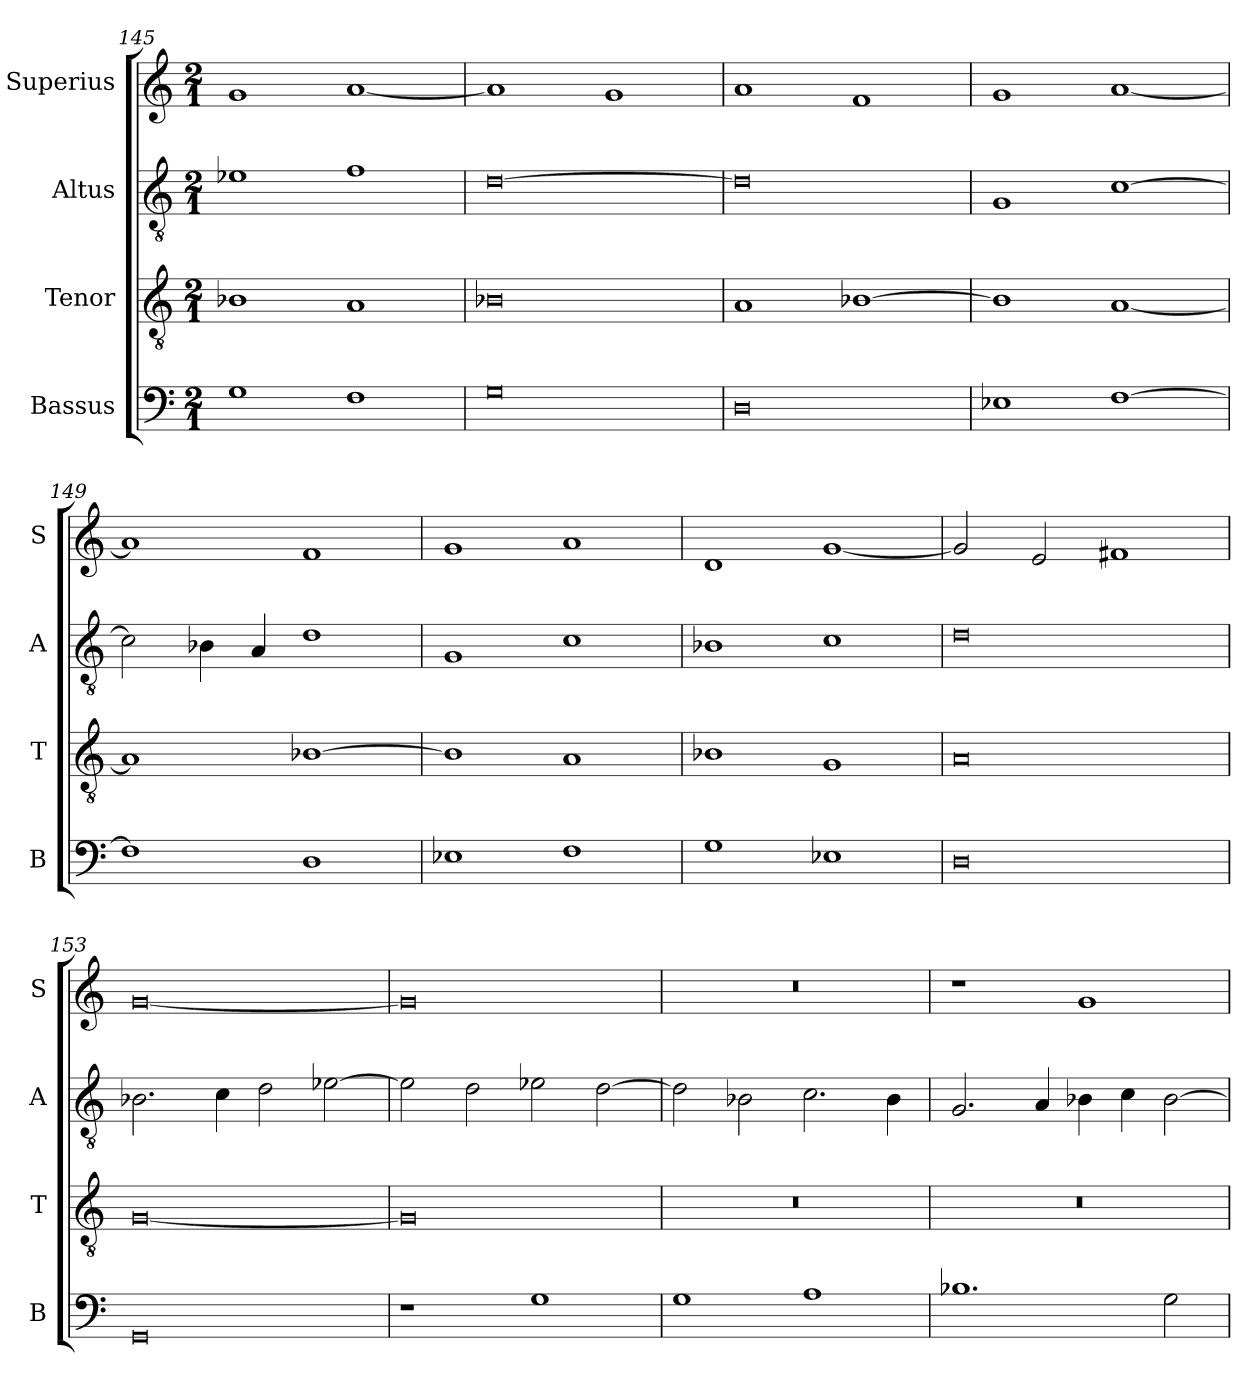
**kern	**kern	**kern	**kern
*part4	*part3	*part2	*part1
*staff4	*staff3	*staff2	*staff1
*I"Bassus	*I"Tenor	*I"Altus	*I"Superius
*I'B	*I'T	*I'A	*I'S
*clefF4	*clefGv2	*clefGv2	*clefG2
*k[]	*k[]	*k[]	*k[]
*M2/1	*M2/1	*M2/1	*M2/1
=145	=145	=145	=145
1G	1B-X	1e-X	1g
1F	1A	1f	[1a
=146	=146	=146	=146
0G	0B-X	[0d	1a]
.	.	.	1g
=147	=147	=147	=147
0D	1A	0d]	1a
.	[1B-X	.	1f
=148	=148	=148	=148
1E-X	1B-]	1G	1g
[1F	[1A	[1c	[1a
=149	=149	=149	=149
1F]	1A]	2c\]	1a]
.	.	4B-X\	.
.	.	4A/	.
1D	[1B-X	1d	1f
=150	=150	=150	=150
1E-X	1B-]	1G	1g
1F	1A	1c	1a
=151	=151	=151	=151
1G	1B-X	1B-X	1d
1E-X	1G	1c	[1g
=152	=152	=152	=152
0D	0A	0d	2g/]
.	.	.	2e/
.	.	.	1f#X
=153	=153	=153	=153
0GG	[0G	2.B-X\	[0g
.	.	4c\	.
.	.	2d\	.
.	.	[2e-X\	.
=154	=154	=154	=154
1r	0G]	2e-\]	0g]
.	.	2d\	.
1G	.	2e-X\	.
.	.	[2d\	.
=155	=155	=155	=155
1G	0r	2d\]	0r
.	.	2B-X\	.
1A	.	2.c\	.
.	.	4B-\	.
=156	=156	=156	=156
1.B-X	0r	2.G/	1r
.	.	4A/	.
.	.	4B-X\	1g
.	.	4c\	.
2G\	.	[2B-\	.
=	=	=	=
*-	*-	*-	*-
